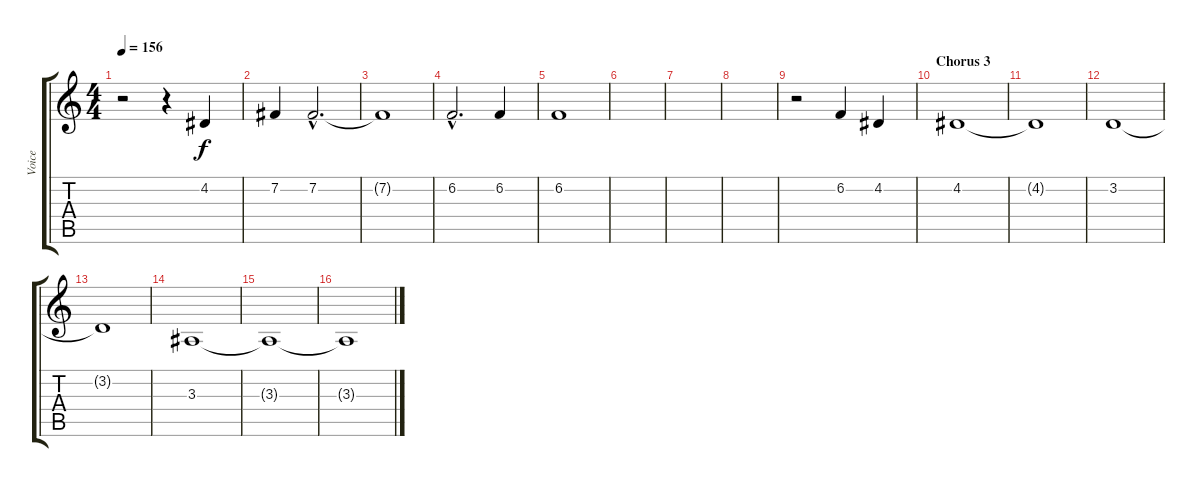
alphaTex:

\track ("Voice" "Voice") {instrument clarinet}
\staff {score tabs}
\tuning (E4 B3 G3 D3 A2 E2) {hide}
\ts (4 4)
\tempo 156
\clef g2
\ks c
r.2{dy f} r.4 4.2.4 |
7.2.4 7.2{hac}.2{d} |
7.2{t}.1 |
6.2{hac}.2{d} 6.2.4 |
6.2.1 |
|
|
|
r.2 6.2.4 4.2.4 |
\section ("" "Chorus 3")
4.2.1 |
4.2{t}.1 |
3.2.1 |
3.2{t}.1 |
3.3.1 |
3.3{t}.1 |
3.3{t}.1
